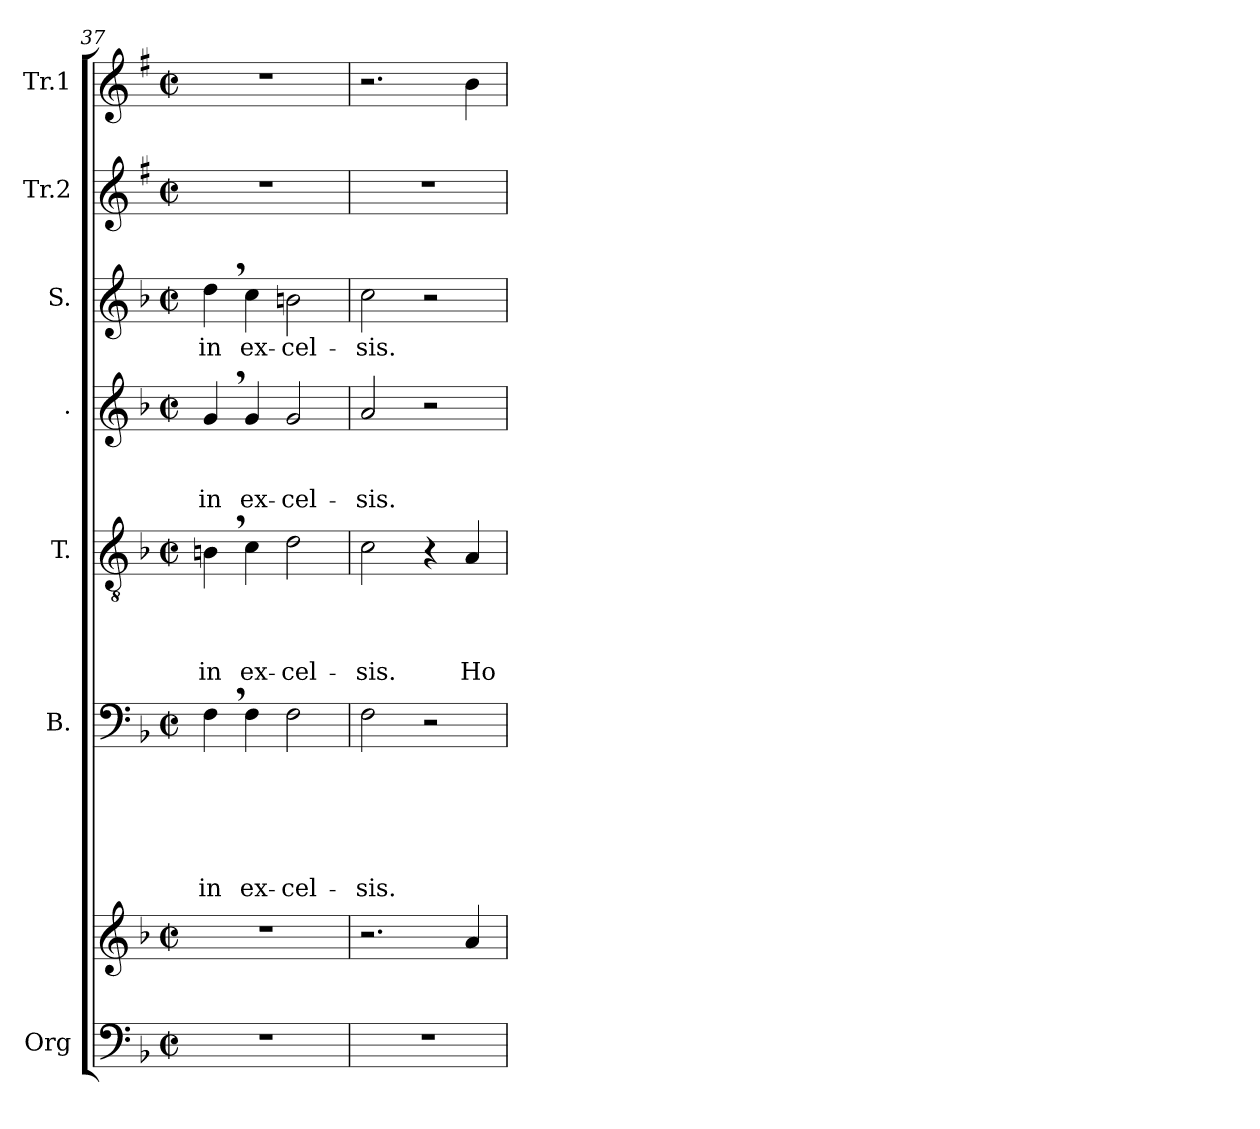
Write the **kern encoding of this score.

**kern	**kern	**kern	**text	**text	**text	**text	**text	**text	**kern	**text	**text	**text	**text	**kern	**text	**text	**text	**kern	**text	**kern	**kern
*part7	*part7	*part6	*part6	*part6	*part6	*part6	*part6	*part6	*part5	*part5	*part5	*part5	*part5	*part4	*part4	*part4	*part4	*part3	*part3	*part2	*part1
*staff8	*staff7	*staff6	*staff6	*staff6	*staff6	*staff6	*staff6	*staff6	*staff5	*staff5	*staff5	*staff5	*staff5	*staff4	*staff4	*staff4	*staff4	*staff3	*staff3	*staff2	*staff1
*I"Org	*	*I"B.	*	*	*	*	*	*	*I"T.	*	*	*	*	*I".	*	*	*	*I"S.	*	*I"Tr.2	*I"Tr.1
*	*	*I'B.	*	*	*	*	*	*	*I'T.	*	*	*	*	*	*	*	*	*I'S.	*	*I'Tr.2	*I'Tr.1
*clefF4	*clefG2	*clefF4	*	*	*	*	*	*	*clefGv2	*	*	*	*	*clefG2	*	*	*	*clefG2	*	*clefG2	*clefG2
*	*	*	*	*	*	*	*	*	*	*	*	*	*	*	*	*	*	*	*	*ITrd1c2	*ITrd1c2
*k[b-]	*k[b-]	*k[b-]	*	*	*	*	*	*	*k[b-]	*	*	*	*	*k[b-]	*	*	*	*k[b-]	*	*k[b-]	*k[b-]
*F:	*F:	*F:	*	*	*	*	*	*	*F:	*	*	*	*	*F:	*	*	*	*F:	*	*F:	*F:
*M2/2	*M2/2	*M2/2	*	*	*	*	*	*	*M2/2	*	*	*	*	*M2/2	*	*	*	*M2/2	*	*M2/2	*M2/2
*met(c|)	*met(c|)	*met(c|)	*	*	*	*	*	*	*met(c|)	*	*	*	*	*met(c|)	*	*	*	*met(c|)	*	*met(c|)	*met(c|)
=37	=37	=37	=37	=37	=37	=37	=37	=37	=37	=37	=37	=37	=37	=37	=37	=37	=37	=37	=37	=37	=37
!	!	!	!	!	!	!	!	!LO:LY:b	!	!	!	!	!LO:LY:b	!	!	!	!LO:LY:b	!	!LO:LY:b	!	!
1r	1r	4F,>\	.	.	.	.	.	in	4Bn,>\	.	.	.	in	4g,>/	.	.	in	4dd,>\	in	1r	1r
!	!	!	!	!	!	!	!	!LO:LY:b	!	!	!	!	!LO:LY:b	!	!	!	!LO:LY:b	!	!LO:LY:b	!	!
.	.	4F\	.	.	.	.	.	ex-	4c\	.	.	.	ex-	4g/	.	.	ex-	4cc\	ex-	.	.
!	!	!	!	!	!	!	!	!LO:LY:b	!	!	!	!	!LO:LY:b	!	!	!	!LO:LY:b	!	!LO:LY:b	!	!
.	.	2F\	.	.	.	.	.	-cel-	2d\	.	.	.	-cel-	2g/	.	.	-cel-	2bn\	-cel-	.	.
!!LO:PB:g=z
=38	=38	=38	=38	=38	=38	=38	=38	=38	=38	=38	=38	=38	=38	=38	=38	=38	=38	=38	=38	=38	=38
!	!	!	!	!	!	!	!	!LO:LY:b	!	!	!	!	!LO:LY:b	!	!	!	!LO:LY:b	!	!LO:LY:b	!	!
*^	*	*	*	*	*	*	*	*	*	*	*	*	*	*	*	*	*	*	*	*	*
1r	2.ryy	2.r	2F\	.	.	.	.	.	-sis.	2c\	.	.	.	-sis.	2a/	.	.	-sis.	2cc\	-sis.	1r	2.r
.	.	.	2r	.	.	.	.	.	.	4r	.	.	.	.	2r	.	.	.	2r	.	.	.
!	!	!	!	!	!	!	!	!	!	!	!	!	!	!LO:LY:b	!	!	!	!	!	!	!	!
.	4ryy	4a/	.	.	.	.	.	.	.	4A/	.	.	.	Ho-	.	.	.	.	.	.	.	4a\
*v	*v	*	*	*	*	*	*	*	*	*	*	*	*	*	*	*	*	*	*	*	*	*
=	=	=	=	=	=	=	=	=	=	=	=	=	=	=	=	=	=	=	=	=	=
*-	*-	*-	*-	*-	*-	*-	*-	*-	*-	*-	*-	*-	*-	*-	*-	*-	*-	*-	*-	*-	*-
